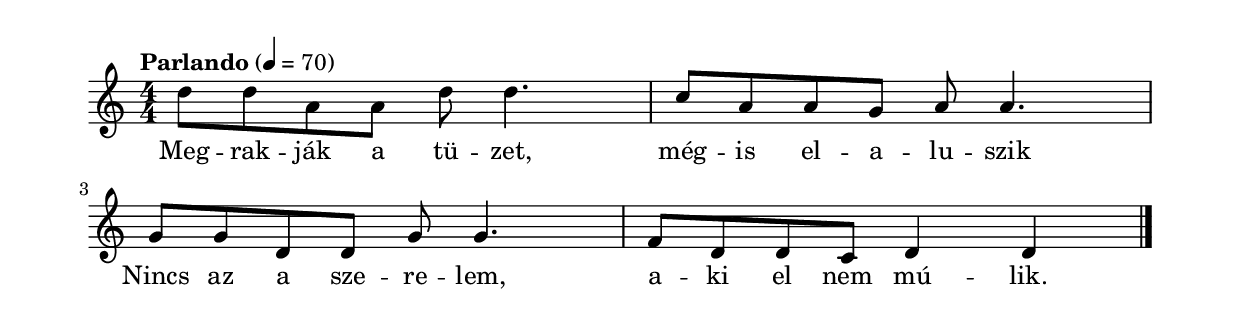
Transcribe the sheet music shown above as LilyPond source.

\paper {
  indent = 0\mm
  line-width = 180\mm
  oddHeaderMarkup = ""
  evenHeaderMarkup = ""
  oddFooterMarkup = ""
  evenFooterMarkup = ""
}

\score{
\relative c'' {
\numericTimeSignature
\time 4/4
\key c \major
\tempo "Parlando" 4 = 70
d8 d a a d d4. | c8 a a g a a4. \break g8 g d d g g4. | f8 d d c d4 d4 \bar "|."
} 
\addlyrics {
  Meg -- rak -- ják a tü -- zet,
  még -- is el -- a -- lu -- szik
  Nincs az a sze -- re -- lem,
  a -- ki el nem mú -- lik.
  } 

\midi { }
\layout { }
}

\version "2.17.4"